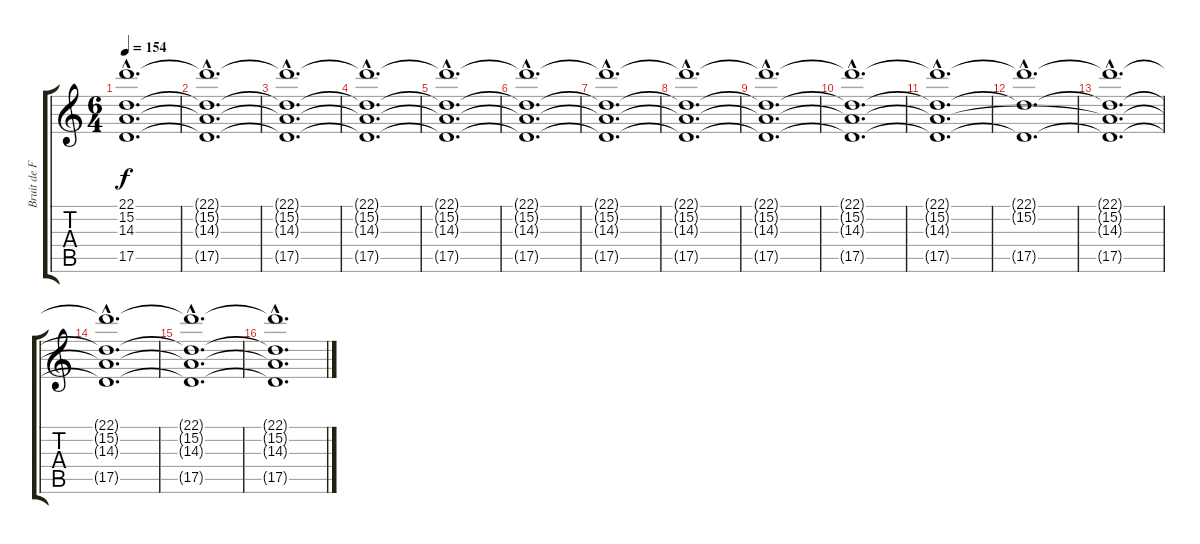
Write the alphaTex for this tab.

\track ("Bruit de Fond (Violons)" "Bruit de F") {instrument stringensemble2}
\staff {score tabs}
\tuning (E4 B3 G3 D3 A2 E2) {hide}
\ts (6 4)
\tempo 154
\clef g2
\ks c
(22.1{hac t} 15.2{hac t} 14.3{hac t} 17.5{hac t}).1{d dy f} |
(22.1{hac t} 15.2{hac t} 14.3{hac t} 17.5{hac t}).1{d} |
(22.1{hac t} 15.2{hac t} 14.3{hac t} 17.5{hac t}).1{d} |
(22.1{hac t} 15.2{hac t} 14.3{hac t} 17.5{hac t}).1{d} |
(22.1{hac t} 15.2{hac t} 14.3{hac t} 17.5{hac t}).1{d} |
(22.1{hac t} 15.2{hac t} 14.3{hac t} 17.5{hac t}).1{d} |
(22.1{hac t} 15.2{hac t} 14.3{hac t} 17.5{hac t}).1{d} |
(22.1{hac t} 15.2{hac t} 14.3{hac t} 17.5{hac t}).1{d} |
(22.1{hac t} 15.2{hac t} 14.3{hac t} 17.5{hac t}).1{d} |
(22.1{hac t} 15.2{hac t} 14.3{hac t} 17.5{hac t}).1{d} |
(22.1{hac t} 15.2{hac t} 14.3{hac t} 17.5{hac t}).1{d} |
(22.1{hac t} 15.2{hac t} 17.5{hac t}).1{d} |
(22.1{hac t} 15.2{hac t} 14.3{hac t} 17.5{hac t}).1{d} |
(22.1{hac t} 15.2{hac t} 14.3{hac t} 17.5{hac t}).1{d} |
(22.1{hac t} 15.2{hac t} 14.3{hac t} 17.5{hac t}).1{d} |
(22.1{hac t} 15.2{hac t} 14.3{hac t} 17.5{hac t}).1{d}
